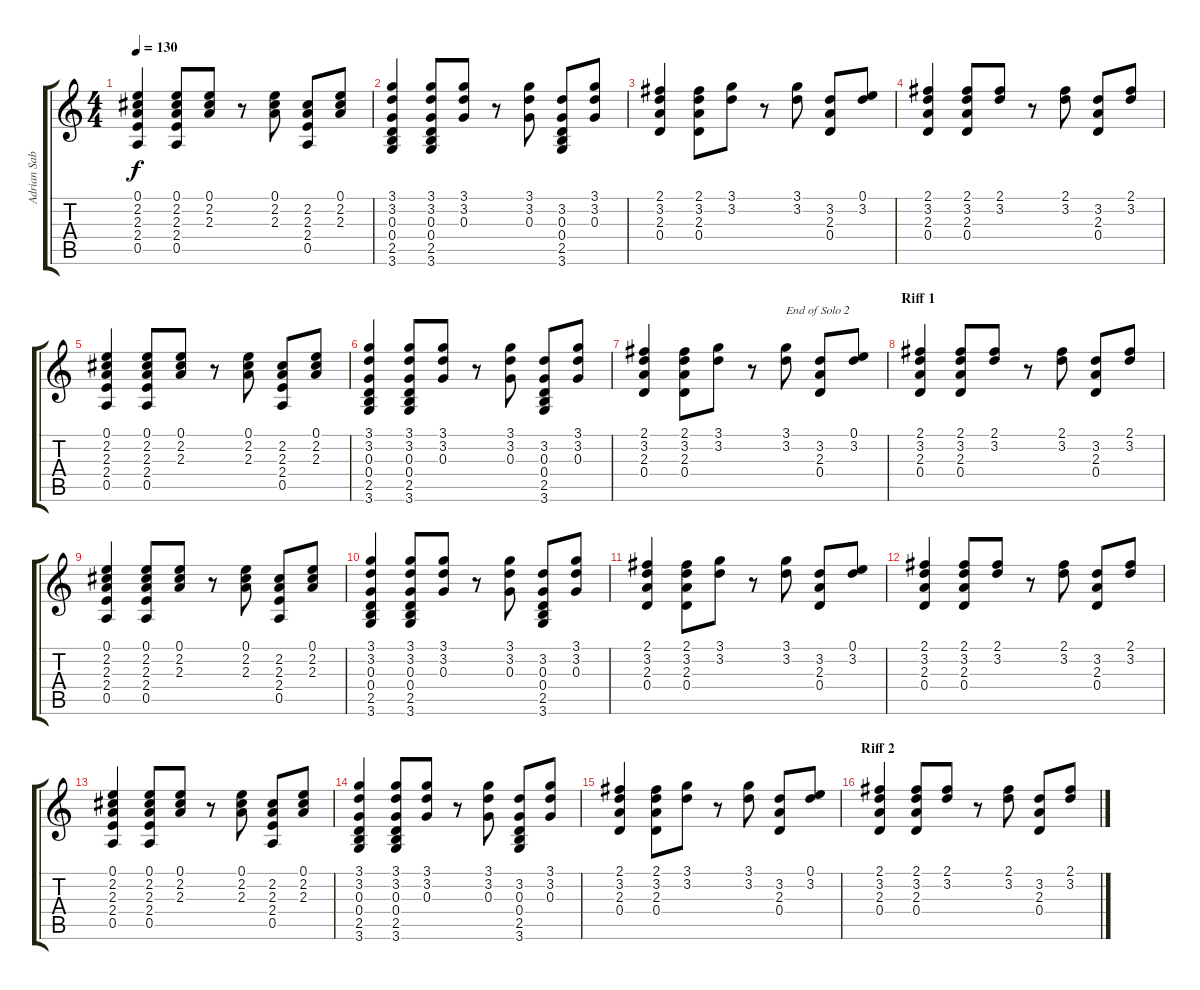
\track ("Adrian Sabbath" "Adrian Sab") {instrument acousticguitarsteel}
\staff {score tabs}
\tuning (E4 B3 G3 D3 A2 E2) {hide}
\ts (4 4)
\tempo 130
\clef g2
\ks c
(0.1 2.2 2.3 2.4 0.5).4{dy f} (0.1 2.2 2.3 2.4 0.5).8 (0.1 2.2 2.3).8 r.8 (0.1 2.2 2.3).8 (2.2 2.3 2.4 0.5).8 (0.1 2.2 2.3).8 |
(3.1 3.2 0.3 0.4 2.5 3.6).4 (3.1 3.2 0.3 0.4 2.5 3.6).8 (3.1 3.2 0.3).8 r.8 (3.1 3.2 0.3).8 (3.2 0.3 0.4 2.5 3.6).8 (3.1 3.2 0.3).8 |
(2.1 3.2 2.3 0.4).4 (2.1 3.2 2.3 0.4).8 (3.1 3.2).8 r.8 (3.1 3.2).8 (3.2 2.3 0.4).8 (0.1 3.2).8 |
(2.1 3.2 2.3 0.4).4 (2.1 3.2 2.3 0.4).8 (2.1 3.2).8 r.8 (2.1 3.2).8 (3.2 2.3 0.4).8 (2.1 3.2).8 |
(0.1 2.2 2.3 2.4 0.5).4 (0.1 2.2 2.3 2.4 0.5).8 (0.1 2.2 2.3).8 r.8 (0.1 2.2 2.3).8 (2.2 2.3 2.4 0.5).8 (0.1 2.2 2.3).8 |
(3.1 3.2 0.3 0.4 2.5 3.6).4 (3.1 3.2 0.3 0.4 2.5 3.6).8 (3.1 3.2 0.3).8 r.8 (3.1 3.2 0.3).8 (3.2 0.3 0.4 2.5 3.6).8 (3.1 3.2 0.3).8 |
(2.1 3.2 2.3 0.4).4 (2.1 3.2 2.3 0.4).8 (3.1 3.2).8 r.8 (3.1 3.2).8{txt "End of Solo 2"} (3.2 2.3 0.4).8 (0.1 3.2).8 |
\section ("" "Riff 1")
(2.1 3.2 2.3 0.4).4 (2.1 3.2 2.3 0.4).8 (2.1 3.2).8 r.8 (2.1 3.2).8 (3.2 2.3 0.4).8 (2.1 3.2).8 |
(0.1 2.2 2.3 2.4 0.5).4 (0.1 2.2 2.3 2.4 0.5).8 (0.1 2.2 2.3).8 r.8 (0.1 2.2 2.3).8 (2.2 2.3 2.4 0.5).8 (0.1 2.2 2.3).8 |
(3.1 3.2 0.3 0.4 2.5 3.6).4 (3.1 3.2 0.3 0.4 2.5 3.6).8 (3.1 3.2 0.3).8 r.8 (3.1 3.2 0.3).8 (3.2 0.3 0.4 2.5 3.6).8 (3.1 3.2 0.3).8 |
(2.1 3.2 2.3 0.4).4 (2.1 3.2 2.3 0.4).8 (3.1 3.2).8 r.8 (3.1 3.2).8 (3.2 2.3 0.4).8 (0.1 3.2).8 |
(2.1 3.2 2.3 0.4).4 (2.1 3.2 2.3 0.4).8 (2.1 3.2).8 r.8 (2.1 3.2).8 (3.2 2.3 0.4).8 (2.1 3.2).8 |
(0.1 2.2 2.3 2.4 0.5).4 (0.1 2.2 2.3 2.4 0.5).8 (0.1 2.2 2.3).8 r.8 (0.1 2.2 2.3).8 (2.2 2.3 2.4 0.5).8 (0.1 2.2 2.3).8 |
(3.1 3.2 0.3 0.4 2.5 3.6).4 (3.1 3.2 0.3 0.4 2.5 3.6).8 (3.1 3.2 0.3).8 r.8 (3.1 3.2 0.3).8 (3.2 0.3 0.4 2.5 3.6).8 (3.1 3.2 0.3).8 |
(2.1 3.2 2.3 0.4).4 (2.1 3.2 2.3 0.4).8 (3.1 3.2).8 r.8 (3.1 3.2).8 (3.2 2.3 0.4).8 (0.1 3.2).8 |
\section ("" "Riff 2")
(2.1 3.2 2.3 0.4).4 (2.1 3.2 2.3 0.4).8 (2.1 3.2).8 r.8 (2.1 3.2).8 (3.2 2.3 0.4).8 (2.1 3.2).8
